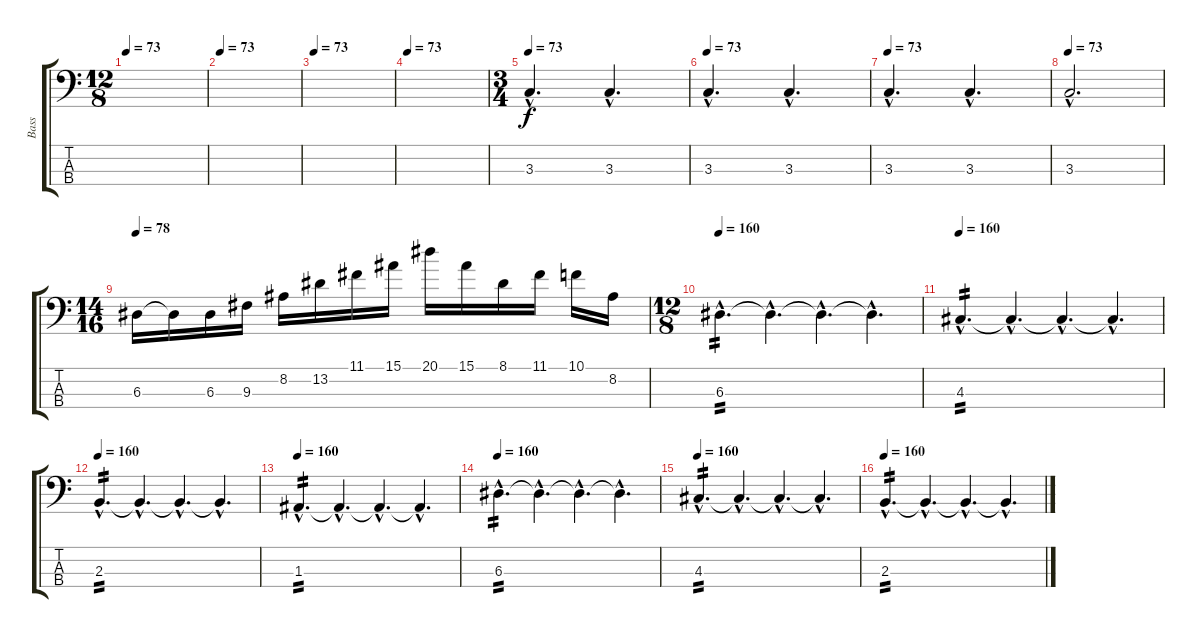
\track ("Bass" "Bass") {instrument electricbassfinger}
\staff {score tabs}
\tuning (G2 D2 A1 E1) {hide}
\ts (12 8)
\tempo 73
\clef f4
\ks c
|
\tempo 73
|
\tempo 73
|
\tempo 73
|
\ts (3 4)
\tempo 73
3.3{hac}.4{d} 3.3{hac}.4{d} |
\tempo 73
3.3{hac}.4{d} 3.3{hac}.4{d} |
\tempo 73
3.3{hac}.4{d} 3.3{hac}.4{d} |
\tempo 73
3.3{hac}.2{d} |
\ts (14 16)
\tempo 78
6.3.16 6.3{t}.16 6.3.16 9.3.16 8.2.16 13.2.16 11.1.16 15.1.16 20.1.16 15.1.16 8.1.16 11.1.16 10.1.16 8.2.16 |
\ts (12 8)
\tempo 160
6.3{hac}.4{d tp 2} 6.3{hac t}.4{d} 6.3{hac t}.4{d} 6.3{hac t}.4{d} |
\tempo 160
4.3{hac}.4{d tp 2} 4.3{hac t}.4{d} 4.3{hac t}.4{d} 4.3{hac t}.4{d} |
\tempo 160
2.3{hac}.4{d tp 2} 2.3{hac t}.4{d} 2.3{hac t}.4{d} 2.3{hac t}.4{d} |
\tempo 160
1.3{hac}.4{d tp 2} 1.3{hac t}.4{d} 1.3{hac t}.4{d} 1.3{hac t}.4{d} |
\tempo 160
6.3{hac}.4{d tp 2} 6.3{hac t}.4{d} 6.3{hac t}.4{d} 6.3{hac t}.4{d} |
\tempo 160
4.3{hac}.4{d tp 2} 4.3{hac t}.4{d} 4.3{hac t}.4{d} 4.3{hac t}.4{d} |
\tempo 160
2.3{hac}.4{d tp 2} 2.3{hac t}.4{d} 2.3{hac t}.4{d} 2.3{hac t}.4{d}
